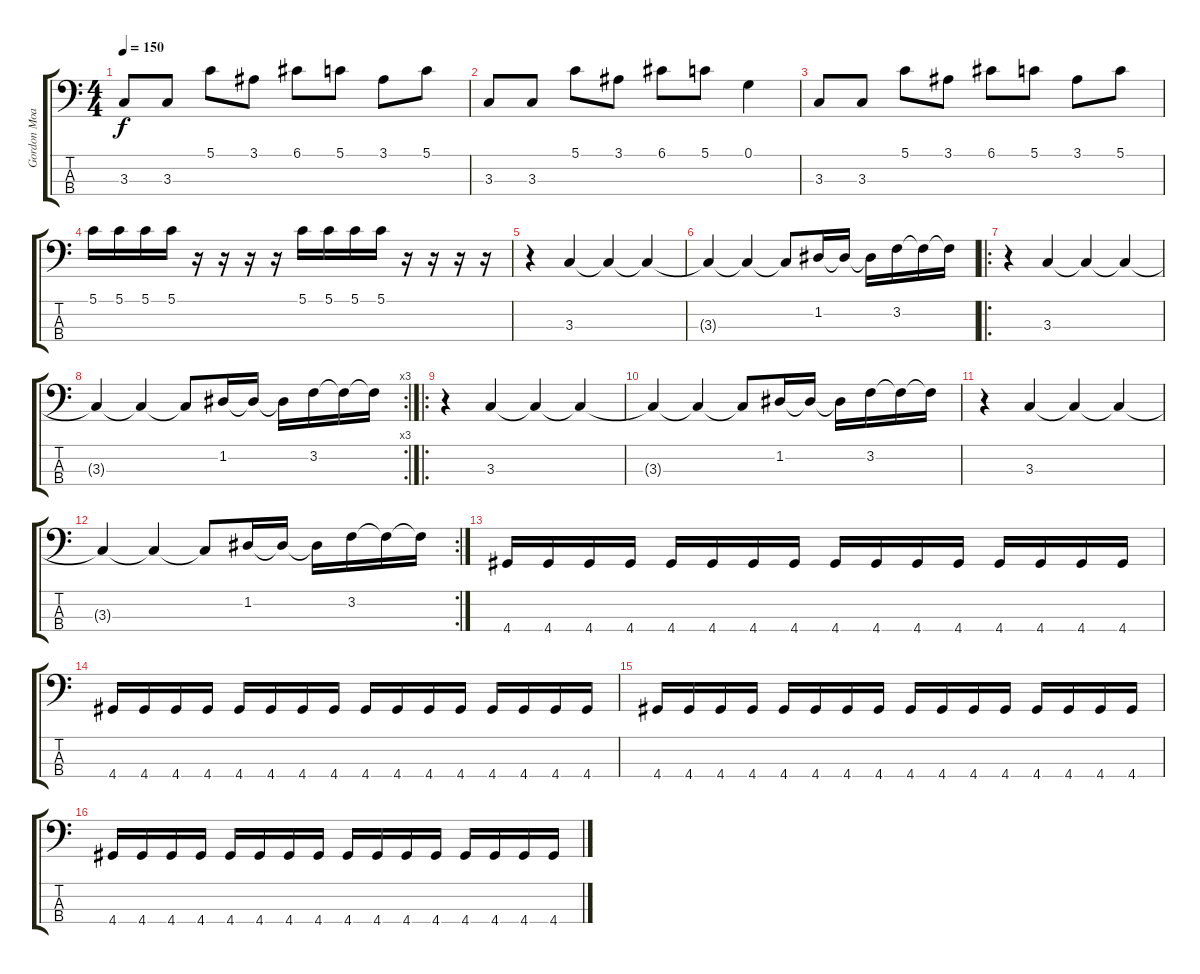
\track ("Gordon Moakes" "Gordon Moa") {instrument electricbasspick}
\staff {score tabs}
\tuning (G2 D2 A1 E1) {hide}
\ts (4 4)
\tempo 150
\clef f4
\ks c
3.3.8{dy f} 3.3.8 5.1.8 3.1.8 6.1.8 5.1.8 3.1.8 5.1.8 |
3.3.8 3.3.8 5.1.8 3.1.8 6.1.8 5.1.8 0.1.4 |
3.3.8 3.3.8 5.1.8 3.1.8 6.1.8 5.1.8 3.1.8 5.1.8 |
5.1.16 5.1.16 5.1.16 5.1.16 r.16 r.16 r.16 r.16 5.1.16 5.1.16 5.1.16 5.1.16 r.16 r.16 r.16 r.16 |
r.4 3.3.4 3.3{t}.4 3.3{t}.4 |
3.3{t}.4 3.3{t}.4 3.3{t}.8 1.2.16 1.2{t}.16 1.2{t}.16 3.2.16 3.2{t}.16 3.2{t}.16 |
\ro
r.4 3.3.4 3.3{t}.4 3.3{t}.4 |
\rc 3
3.3{t}.4 3.3{t}.4 3.3{t}.8 1.2.16 1.2{t}.16 1.2{t}.16 3.2.16 3.2{t}.16 3.2{t}.16 |
\ro
r.4 3.3.4 3.3{t}.4 3.3{t}.4 |
3.3{t}.4 3.3{t}.4 3.3{t}.8 1.2.16 1.2{t}.16 1.2{t}.16 3.2.16 3.2{t}.16 3.2{t}.16 |
r.4 3.3.4 3.3{t}.4 3.3{t}.4 |
\rc 2
3.3{t}.4 3.3{t}.4 3.3{t}.8 1.2.16 1.2{t}.16 1.2{t}.16 3.2.16 3.2{t}.16 3.2{t}.16 |
4.4.16 4.4.16 4.4.16 4.4.16 4.4.16 4.4.16 4.4.16 4.4.16 4.4.16 4.4.16 4.4.16 4.4.16 4.4.16 4.4.16 4.4.16 4.4.16 |
4.4.16 4.4.16 4.4.16 4.4.16 4.4.16 4.4.16 4.4.16 4.4.16 4.4.16 4.4.16 4.4.16 4.4.16 4.4.16 4.4.16 4.4.16 4.4.16 |
4.4.16 4.4.16 4.4.16 4.4.16 4.4.16 4.4.16 4.4.16 4.4.16 4.4.16 4.4.16 4.4.16 4.4.16 4.4.16 4.4.16 4.4.16 4.4.16 |
4.4.16 4.4.16 4.4.16 4.4.16 4.4.16 4.4.16 4.4.16 4.4.16 4.4.16 4.4.16 4.4.16 4.4.16 4.4.16 4.4.16 4.4.16 4.4.16
